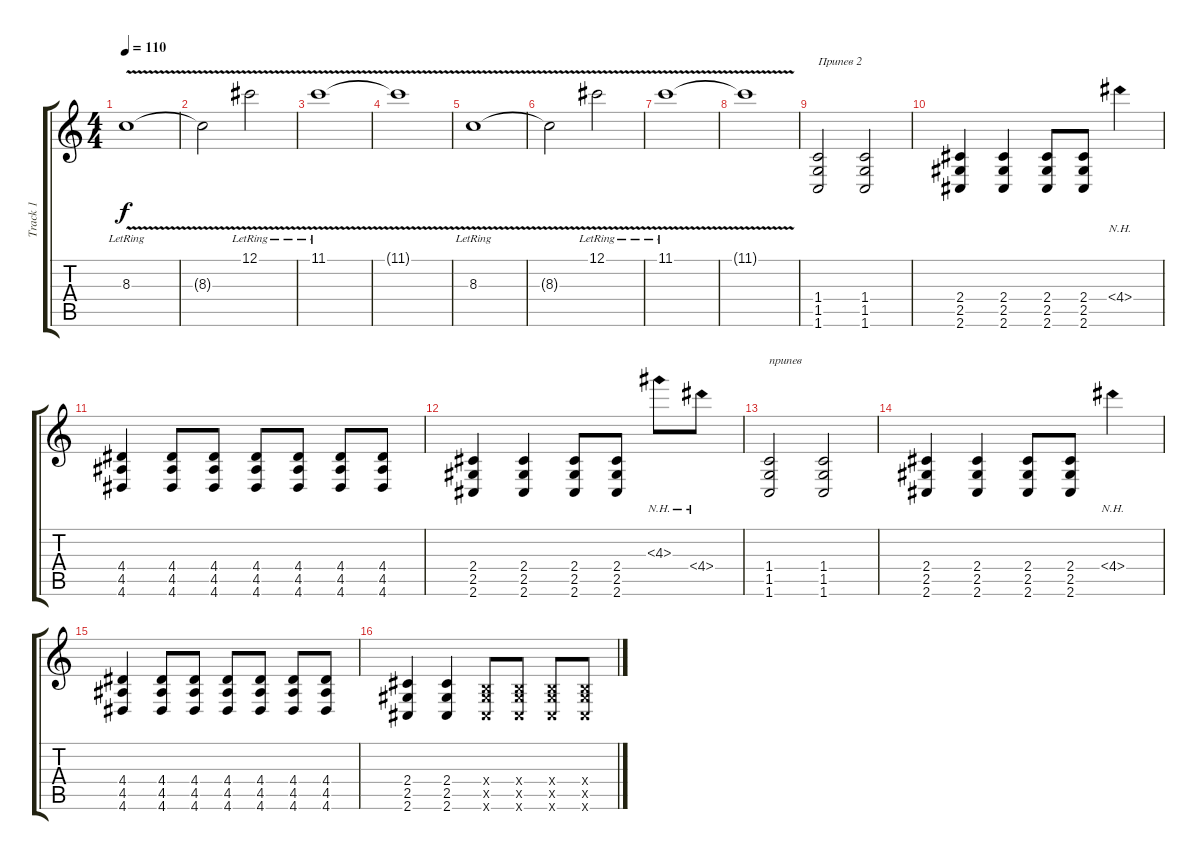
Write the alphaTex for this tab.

\track ("Track 1" "Track 1") {instrument acousticguitarsteel}
\staff {score tabs}
\tuning (Db4 Ab3 E3 B2 Gb2 B1) {hide}
\ts (4 4)
\tempo 110
\clef g2
\ks c
8.3{v lr}.1{dy f} |
8.3{t}.2 12.1{v lr}.2 |
11.1{v lr}.1 |
11.1{t}.1 |
8.3{v lr}.1 |
8.3{t}.2 12.1{v lr}.2 |
11.1{v lr}.1 |
11.1{t}.1 |
(1.4 1.5 1.6).2{txt "Припев 2"} (1.4 1.5 1.6).2 |
(2.4 2.5 2.6).4 (2.4 2.5 2.6).4 (2.4 2.5 2.6).8 (2.4 2.5 2.6).8 4.4{nh}.4 |
(4.4 4.5 4.6).4 (4.4 4.5 4.6).8 (4.4 4.5 4.6).8 (4.4 4.5 4.6).8 (4.4 4.5 4.6).8 (4.4 4.5 4.6).8 (4.4 4.5 4.6).8 |
(2.4 2.5 2.6).4 (2.4 2.5 2.6).4 (2.4 2.5 2.6).8 (2.4 2.5 2.6).8 4.3{nh}.8 4.4{nh}.8 |
(1.4 1.5 1.6).2{txt "припев"} (1.4 1.5 1.6).2 |
(2.4 2.5 2.6).4 (2.4 2.5 2.6).4 (2.4 2.5 2.6).8 (2.4 2.5 2.6).8 4.4{nh}.4 |
(4.4 4.5 4.6).4 (4.4 4.5 4.6).8 (4.4 4.5 4.6).8 (4.4 4.5 4.6).8 (4.4 4.5 4.6).8 (4.4 4.5 4.6).8 (4.4 4.5 4.6).8 |
(2.4 2.5 2.6).4 (2.4 2.5 2.6).4 (0.4{x} 2.5{x} 2.6{x}).8 (0.4{x} 2.5{x} 2.6{x}).8 (0.4{x} 2.5{x} 2.6{x}).8 (0.4{x} 2.5{x} 2.6{x}).8
